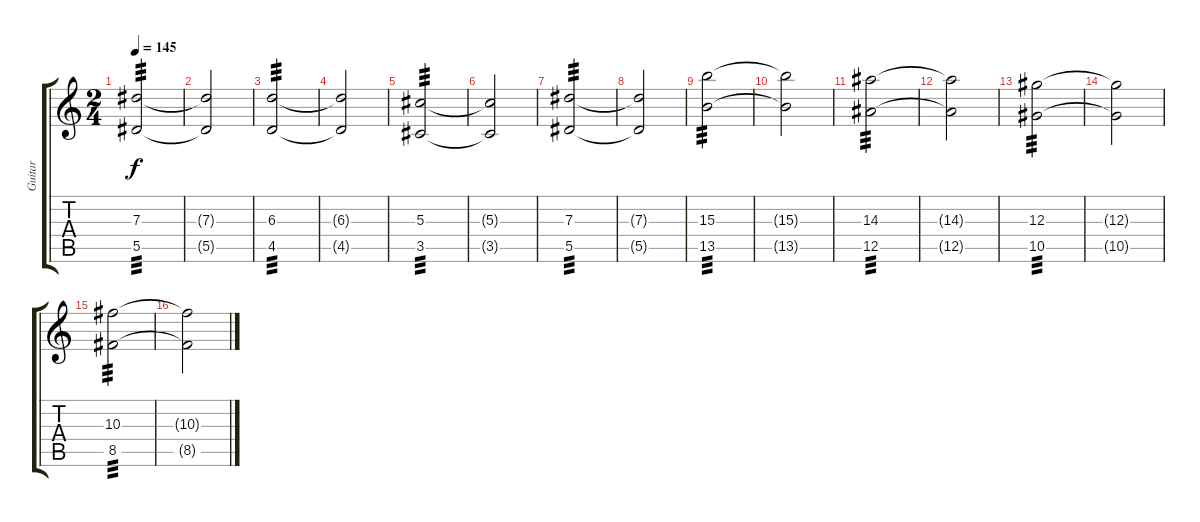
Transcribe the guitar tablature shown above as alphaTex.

\track ("Guitar" "Guitar") {instrument electricguitarclean}
\staff {score tabs}
\tuning (F4 C4 Ab3 Eb3 Bb2 Eb2) {hide}
\ts (2 4)
\tempo 145
\clef g2
\ks c
(7.3 5.5).2{tp 3 dy f} |
(7.3{t} 5.5{t}).2 |
(6.3 4.5).2{tp 3} |
(6.3{t} 4.5{t}).2 |
(5.3 3.5).2{tp 3} |
(5.3{t} 3.5{t}).2 |
(7.3 5.5).2{tp 3} |
(7.3{t} 5.5{t}).2 |
(15.3 13.5).2{tp 3} |
(15.3{t} 13.5{t}).2 |
(14.3 12.5).2{tp 3} |
(14.3{t} 12.5{t}).2 |
(12.3 10.5).2{tp 3} |
(12.3{t} 10.5{t}).2 |
(10.3 8.5).2{tp 3} |
(10.3{t} 8.5{t}).2
